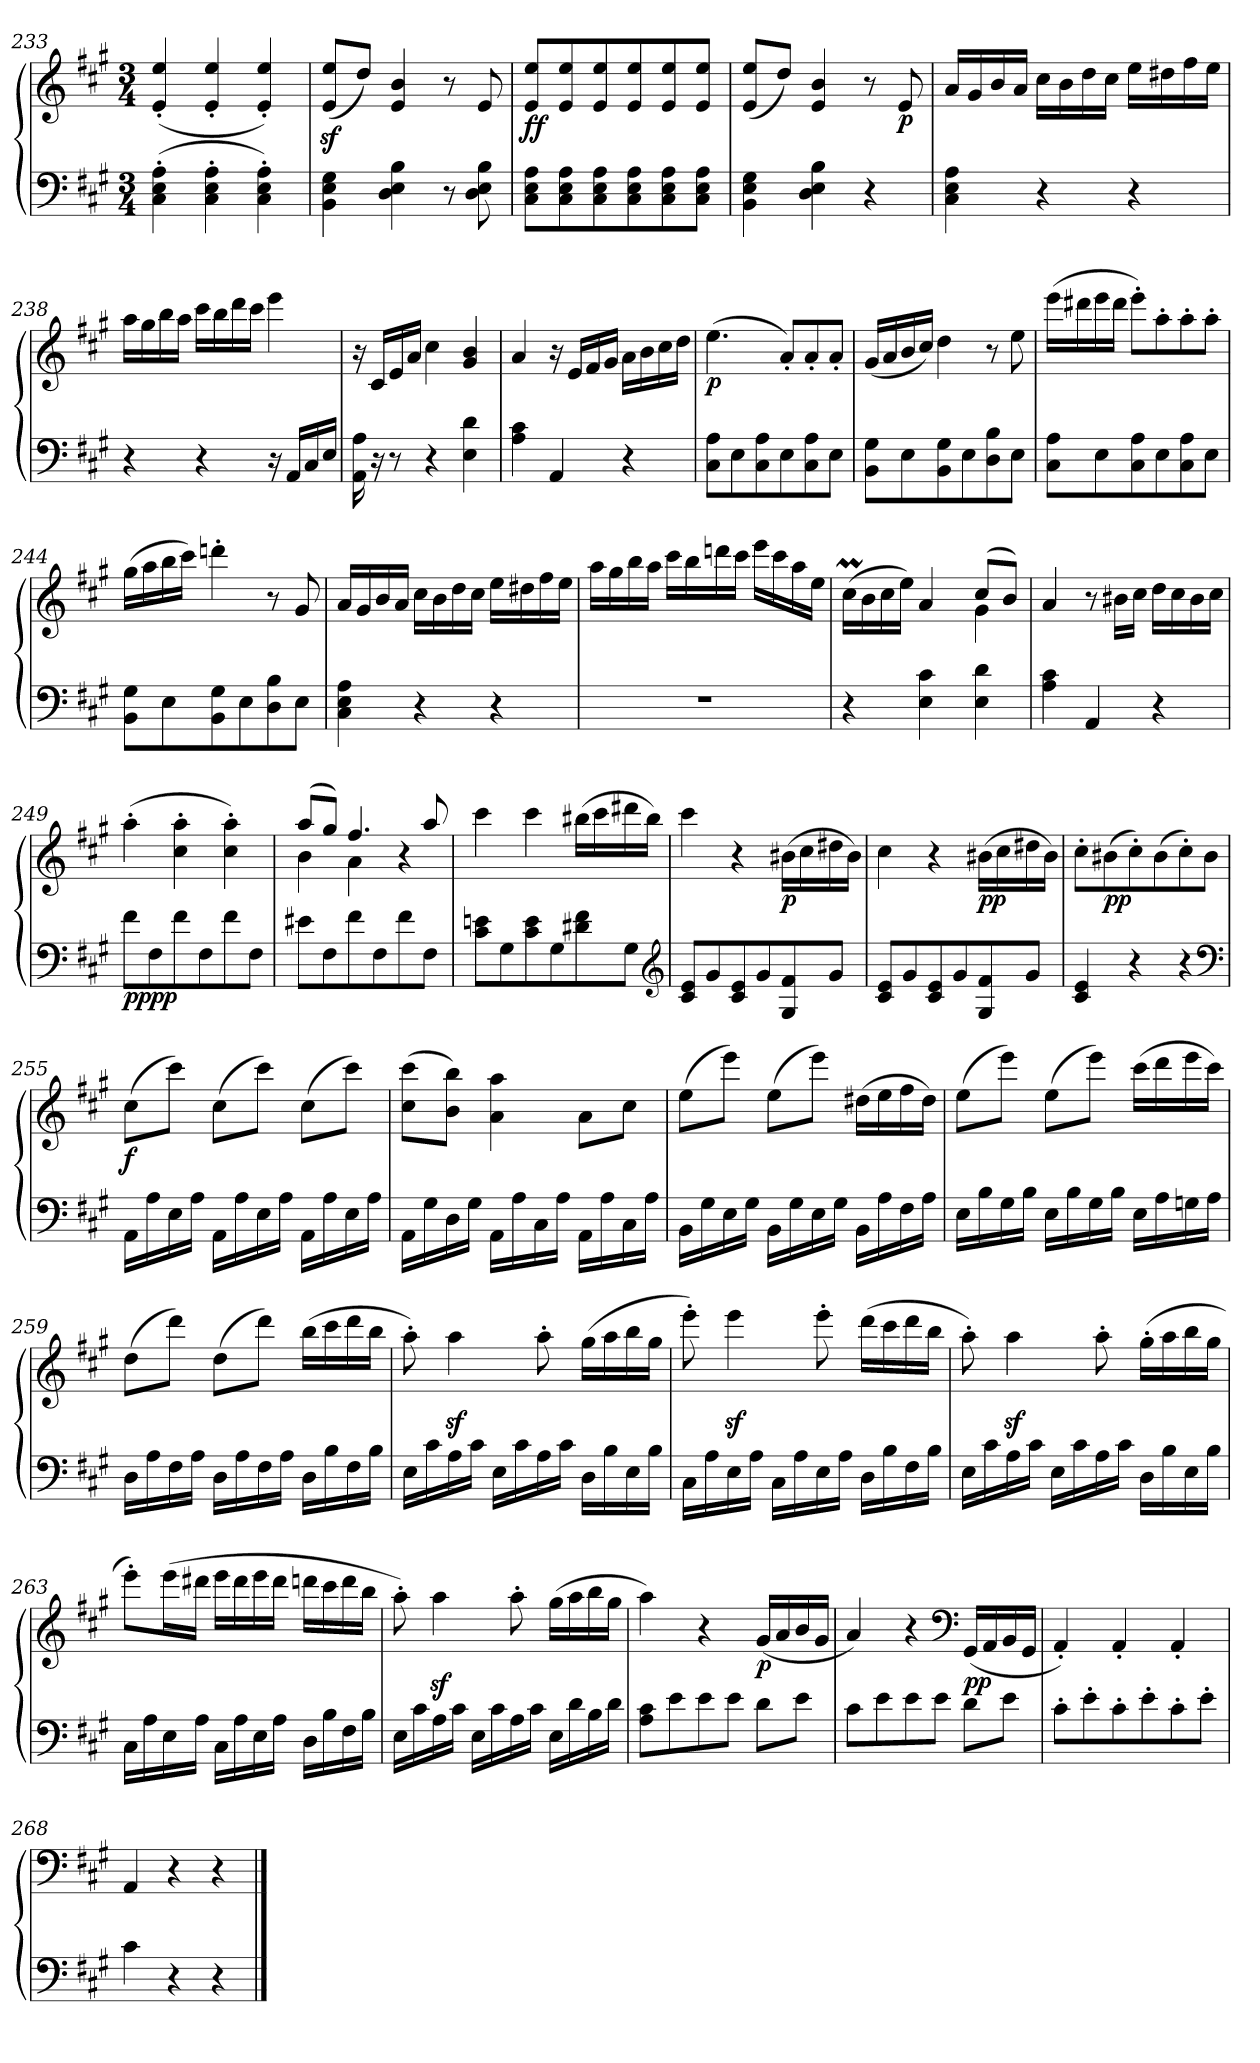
**kern	**kern	**dynam
*part1	*part1	*part1
*staff2	*staff1	*staff1/2
!!LO:PB:g=z
*clefF4	*clefG2	*
*k[f#c#g#]	*k[f#c#g#]	*
*M3/4	*M3/4	*
=233	=233	=233
(>4C#'\ 4E'\ 4A'\	(<4e'/ 4ee'/	.
4C#'\ 4E'\ 4A'\	4e'/ 4ee'/	.
4C#'\ 4E'\ 4A'\)	4e'/ 4ee'/)	.
=234	=234	=234
4BB\ 4E\ 4G#\	(>8ez</ 8eez</L	.
.	8dd/J)	.
4D\ 4E\ 4B\	4e/ 4b/	.
8r	8r	.
8D\ 8E\ 8B\	8e/	.
=235	=235	=235
!	!	!LO:DY:b
8C#\ 8E\ 8A\L	8e/ 8ee/L	ff
8C#\ 8E\ 8A\	8e/ 8ee/	.
8C#\ 8E\ 8A\	8e/ 8ee/	.
8C#\ 8E\ 8A\	8e/ 8ee/	.
8C#\ 8E\ 8A\	8e/ 8ee/	.
8C#\ 8E\ 8A\J	8e/ 8ee/J	.
=236	=236	=236
4BB\ 4E\ 4G#\	(>8e/ 8ee/L	.
.	8dd/J)	.
4D\ 4E\ 4B\	4e/ 4b/	.
4r	8r	.
!	!	!LO:DY:b
.	8e/	p
=237	=237	=237
4C#\ 4E\ 4A\	16a/LL	.
.	16g#/	.
.	16b/	.
.	16a/JJ	.
4r	16cc#\LL	.
.	16b\	.
.	16dd\	.
.	16cc#\JJ	.
4r	16ee\LL	.
.	16dd#X\	.
.	16ff#\	.
.	16ee\JJ	.
=238	=238	=238
4r	16aa\LL	.
.	16gg#\	.
.	16bb\	.
.	16aa\JJ	.
4r	16ccc#\LL	.
.	16bb\	.
.	16ddd\	.
.	16ccc#\JJ	.
16r	4eee\	.
16AA/LL	.	.
16C#/	.	.
16E/JJ	.	.
!!LO:LB:g=z
=239	=239	=239
16AA\ 16A\	16r	.
16r	16c#/LL	.
8r	16e/	.
.	16a/JJ	.
4r	4cc#\	.
4E\ 4d\	4g#/ 4b/	.
=240	=240	=240
4A\ 4c#\	4a/	.
4AA/	16r	.
.	16e/LL	.
.	16f#/	.
.	16g#/JJ	.
4r	16a\LL	.
.	16b\	.
.	16cc#\	.
.	16dd\JJ	.
=241	=241	=241
!	!	!LO:DY:b
8C#\ 8A\L	(>4.ee\	p
8E\	.	.
8C#\ 8A\	.	.
8E\	8a'/L)	.
8C#\ 8A\	8a'/	.
8E\J	8a'/J	.
=242	=242	=242
8BB\ 8G#\L	(<16g#/LL	.
.	16a/	.
8E\	16b/	.
.	16cc#/JJ)	.
8BB\ 8G#\	4dd\	.
8E\	.	.
8D\ 8B\	8r	.
8E\J	8ee\	.
=243	=243	=243
8C#\ 8A\L	(>16eee\LL	.
.	16ddd#X\	.
8E\	16eee\	.
.	16ddd#\JJ	.
8C#\ 8A\	8eee'\L)	.
8E\	8aa'\	.
8C#\ 8A\	8aa'\	.
8E\J	8aa'\J	.
=244	=244	=244
8BB\ 8G#\L	(>16gg#\LL	.
.	16aa\	.
8E\	16bb\	.
.	16ccc#\JJ)	.
8BB\ 8G#\	4dddn'\	.
8E\	.	.
8D\ 8B\	8r	.
8E\J	8g#/	.
!!LO:LB:g=z
=245	=245	=245
4C#\ 4E\ 4A\	16a/LL	.
.	16g#/	.
.	16b/	.
.	16a/JJ	.
4r	16cc#\LL	.
.	16b\	.
.	16dd\	.
.	16cc#\JJ	.
4r	16ee\LL	.
.	16dd#X\	.
.	16ff#\	.
.	16ee\JJ	.
=246	=246	=246
2.r	16aa\LL	.
.	16gg#\	.
.	16bb\	.
.	16aa\JJ	.
.	16ccc#\LL	.
.	16bb\	.
.	16dddn\	.
.	16ccc#\JJ	.
.	16eee\LL	.
.	16ccc#\	.
.	16aa\	.
.	16ee\JJ	.
=247	=247	=247
*	*^	*
4r	(>16cc#m\LL	8ryy	.
.	16b\	.	.
.	16cc#\	4ryy	.
.	16ee\JJ)	.	.
4E\ 4c#\	4a/	.	.
.	.	8ryy	.
4E\ 4d\	(>8cc#/L	4g#\	.
.	8b/J)	.	.
*	*v	*v	*
=248	=248	=248
4A\ 4c#\	4a/	.
4AA/	8r	.
.	16b#X\LL	.
.	16cc#\JJ	.
4r	16dd\LL	.
.	16cc#\	.
.	16b#\	.
.	16cc#\JJ	.
=249	=249	=249
!	!	!LO:DY:b=2
!	!	!LO:DY:n=1:b
8f#\L	(>4aa'\	pp pp
8F#\	.	.
8f#\	4cc#'\ 4aa'\	.
8F#\	.	.
8f#\	4cc#'\ 4aa'\)	.
8F#\J	.	.
!!LO:LB:g=z
=250	=250	=250
*	*^	*
8e#X\L	(>8aa/L	4b\	.
8F#\	8gg#/J)	.	.
8f#\	4.ff#/	4a\	.
8F#\	.	.	.
8f#\	.	4ra	.
8F#\J	8aa/	.	.
*	*v	*v	*
=251	=251	=251
8c#\ 8en\L	4ccc#\	.
8G#\	.	.
8c#\ 8e\	4ccc#\	.
8G#\	.	.
8d#X\ 8f#\	(>16bb#X\LL	.
.	16ccc#\	.
8G#\J	16ddd#X\	.
.	16bb#\JJ)	.
*clefG2	*	*
=252	=252	=252
8c#/ 8e/L	4ccc#\	.
8g#/	.	.
8c#/ 8e/	4r	.
8g#/	.	.
!	!	!LO:DY:b
8G#/ 8f#/	(>16b#X\LL	p
.	16cc#\	.
8g#/J	16dd#X\	.
.	16b#\JJ)	.
=253	=253	=253
8c#/ 8e/L	4cc#\	.
8g#/	.	.
8c#/ 8e/	4r	.
8g#/	.	.
!	!	!LO:DY:b
8G#/ 8f#/	(>16b#X\LL	pp
.	16cc#\	.
8g#/J	16dd#X\	.
.	16b#\JJ)	.
=254	=254	=254
4c#/ 4e/	8cc#'\L	.
!	!	!LO:DY:b
.	(>8b#X\	pp
4r	8cc#'\)	.
.	(>8b#\	.
4r	8cc#'\)	.
.	8b#\J	.
*clefF4	*	*
!!LO:LB:g=z
=255	=255	=255
!	!	!LO:DY:b
16AA\LL	(>8cc#\L	f
16A\	.	.
16E\	8ccc#\J)	.
16A\JJ	.	.
16AA\LL	(>8cc#\L	.
16A\	.	.
16E\	8ccc#\J)	.
16A\JJ	.	.
16AA\LL	(>8cc#\L	.
16A\	.	.
16E\	8ccc#\J)	.
16A\JJ	.	.
=256	=256	=256
16AA\LL	(>8cc#\ 8ccc#\L	.
16G#\	.	.
16D\	8b\ 8bb\J)	.
16G#\JJ	.	.
16AA\LL	4a\ 4aa\	.
16A\	.	.
16C#\	.	.
16A\JJ	.	.
16AA\LL	8a\L	.
16A\	.	.
16C#\	8cc#\J	.
16A\JJ	.	.
=257	=257	=257
16BB\LL	(>8ee\L	.
16G#\	.	.
16E\	8eee\J)	.
16G#\JJ	.	.
16BB\LL	(>8ee\L	.
16G#\	.	.
16E\	8eee\J)	.
16G#\JJ	.	.
16BB\LL	(>16dd#X\LL	.
16A\	16ee\	.
16F#\	16ff#\	.
16A\JJ	16dd#\JJ)	.
=258	=258	=258
16E\LL	(>8ee\L	.
16B\	.	.
16G#\	8eee\J)	.
16B\JJ	.	.
16E\LL	(>8ee\L	.
16B\	.	.
16G#\	8eee\J)	.
16B\JJ	.	.
16E\LL	(>16ccc#\LL	.
16A\	16ddd\	.
16Gn\	16eee\	.
16A\JJ	16ccc#\JJ)	.
!!LO:LB:g=z
=259	=259	=259
16D\LL	(>8dd\L	.
16A\	.	.
16F#\	8ddd\J)	.
16A\JJ	.	.
16D\LL	(>8dd\L	.
16A\	.	.
16F#\	8ddd\J)	.
16A\JJ	.	.
16D\LL	(>16bb\LL	.
16B\	16ccc#\	.
16F#\	16ddd\	.
16B\JJ	16bb\JJ	.
=260	=260	=260
16E\LL	8aa'\)	.
16c#\	.	.
16A\	4aaz<\	.
16c#\JJ	.	.
16E\LL	.	.
16c#\	.	.
16A\	8aa'\	.
16c#\JJ	.	.
16D\LL	(>16gg#\LL	.
16B\	16aa\	.
16E\	16bb\	.
16B\JJ	16gg#\JJ	.
=261	=261	=261
16C#\LL	8eee'\)	.
16A\	.	.
16E\	4eeez<\	.
16A\JJ	.	.
16C#\LL	.	.
16A\	.	.
16E\	8eee'\	.
16A\JJ	.	.
16D\LL	(>16ddd\LL	.
16B\	16ccc#\	.
16F#\	16ddd\	.
16B\JJ	16bb\JJ	.
=262	=262	=262
16E\LL	8aa'\)	.
16c#\	.	.
16A\	4aaz<\	.
16c#\JJ	.	.
16E\LL	.	.
16c#\	.	.
16A\	8aa'\	.
16c#\JJ	.	.
16D\LL	(>16gg#'\LL	.
16B\	16aa\	.
16E\	16bb\	.
16B\JJ	16gg#\JJ	.
!!LO:LB:g=z
=263	=263	=263
16C#\LL	8eee'\L)	.
16A\	.	.
16E\	(>16eee\L	.
16A\JJ	16ddd#X\JJ	.
16C#\LL	16eee\LL	.
16A\	16ddd#\	.
16E\	16eee\	.
16A\JJ	16ddd#\JJ	.
16D\LL	16dddn\LL	.
16B\	16ccc#\	.
16F#\	16ddd\	.
16B\JJ	16bb\JJ	.
=264	=264	=264
16E\LL	8aa'\)	.
16c#\	.	.
16A\	4aaz<\	.
16c#\JJ	.	.
16E\LL	.	.
16c#\	.	.
16A\	8aa'\	.
16c#\JJ	.	.
16E\LL	(>16gg#\LL	.
16d\	16aa\	.
16B\	16bb\	.
16d\JJ	16gg#\JJ	.
=265	=265	=265
8A\ 8c#\L	4aa\)	.
8e\	.	.
8e\	4r	.
8e\J	.	.
!	!	!LO:DY:b
8d\L	(<16g#/LL	p
.	16a/	.
8e\J	16b/	.
.	16g#/JJ	.
=266	=266	=266
8c#\L	4a/)	.
8e\	.	.
8e\	4r	.
8e\J	.	.
*	*clefF4	*
!	!	!LO:DY:b
8d\L	(<16GG#/LL	pp
.	16AA/	.
8e\J	16BB/	.
.	16GG#/JJ	.
=267	=267	=267
8c#'\L	4AA'/)	.
8e'\	.	.
8c#'\	4AA'/	.
8e'\	.	.
8c#'\	4AA'/	.
8e'\J	.	.
=268	=268	=268
4c#\	4AA/	.
4r	4r	.
4r	4r	.
==	==	==
*-	*-	*-
